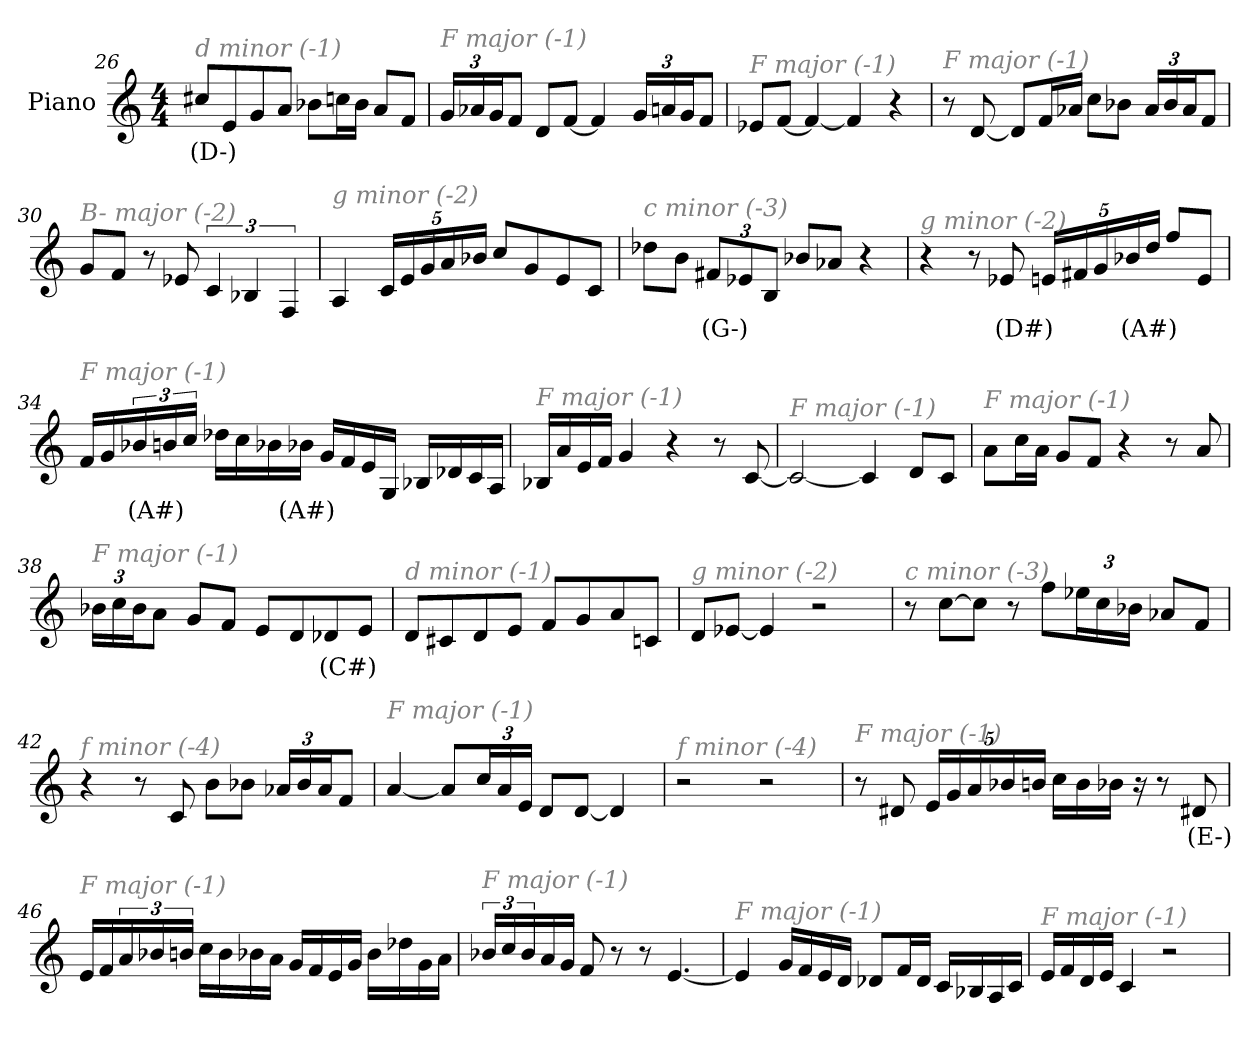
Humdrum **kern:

**kern	**text
*part1	*part1
*staff1	*staff1
*I"Piano	*
*I'Pno	*
*clefG2	*
*k[]	*
*M4/4	*
=26	=26
!LO:TX:i:color=#808080:t=d minor (-1)	!
8cc#Xi/L	(D-)
8e/	.
8g/	.
8a/J	.
8b-X\L	.
16cc\L	.
16b-\JJ	.
8a/L	.
8f/J	.
=27	=27
*Xbrackettup	*
!LO:TX:i:color=#808080:t=F major (-1)	!
24g/LL	.
24a-X/	.
24g/J	.
8f/J	.
8d/L	.
[8f/J	.
4f/]	.
24g/LL	.
24an/	.
24g/J	.
8f/J	.
!!LO:LB:g=z
=28	=28
!LO:TX:i:color=#808080:t=F major (-1)	!
8e-X/L	.
[8f/J	.
4f/_	.
4f/]	.
4r	.
=29	=29
!LO:TX:i:color=#808080:t=F major (-1)	!
8r	.
[8d/	.
8d/L]	.
16f/L	.
16a-X/JJ	.
8cc\L	.
8b-X\J	.
24a-/LL	.
24b-/	.
24a-/J	.
8f/J	.
=30	=30
!LO:TX:i:color=#808080:t=B- major (-2)	!
8g/L	.
8f/J	.
8r	.
8e-X/	.
*brackettup	*
6c/	.
6B-X/	.
6F/	.
=31	=31
!LO:TX:i:color=#808080:t=g minor (-2)	!
4A/	.
*Xbrackettup	*
20c/LL	.
20e/	.
20g/	.
20a/	.
20b-X/JJ	.
8cc/L	.
8g/	.
8e/	.
8c/J	.
!!LO:LB:g=z
=32	=32
!LO:TX:i:color=#808080:t=c minor (-3)	!
8dd-X\L	.
8b\J	.
12f#Xi/L	(G-)
12e-X/	.
12B/J	.
8b-X/L	.
8a-X/J	.
4r	.
=33	=33
!LO:TX:i:color=#808080:t=g minor (-2)	!
4r	.
8r	.
8e-Xi/	(D#)
20e/LL	.
20f#X/	.
20g/	.
20b-Xi/	(A#)
20dd/JJ	.
8ff/L	.
8e/J	.
=34	=34
!LO:TX:i:color=#808080:t=F major (-1)	!
16f/LL	.
16g/	.
*brackettup	*
24b-Xi/	(A#)
24b/	.
24cc/JJ	.
16dd-X\LL	.
16cc\	.
16b-X\	.
16b-Xi\JJ	(A#)
16g/LL	.
16f/	.
16e/	.
16G/JJ	.
16B-X/LL	.
16d-X/	.
16c/	.
16A/JJ	.
!!LO:LB:g=z
=35	=35
!LO:TX:i:color=#808080:t=F major (-1)	!
16B-X/LL	.
16a/	.
16e/	.
16f/JJ	.
4g/	.
4r	.
8r	.
[8c/	.
=36	=36
!LO:TX:i:color=#808080:t=F major (-1)	!
2c/_	.
4c/]	.
8d/L	.
8c/J	.
=37	=37
!LO:TX:i:color=#808080:t=F major (-1)	!
8a\L	.
16cc\L	.
16a\JJ	.
8g/L	.
8f/J	.
4r	.
8r	.
8a/	.
=38	=38
*Xbrackettup	*
!LO:TX:i:color=#808080:t=F major (-1)	!
24b-X\LL	.
24cc\	.
24b-\J	.
8a\J	.
8g/L	.
8f/J	.
8e/L	.
8d/	.
8d-Xi/	(C#)
8e/J	.
!!LO:PB:g=z
=39	=39
!LO:TX:i:color=#808080:t=d minor (-1)	!
8d/L	.
8c#X/	.
8d/	.
8e/J	.
8f/L	.
8g/	.
8a/	.
8cn/J	.
=40	=40
!LO:TX:i:color=#808080:t=g minor (-2)	!
8d/L	.
[8e-X/J	.
4e-/]	.
2r	.
=41	=41
!LO:TX:i:color=#808080:t=c minor (-3)	!
8r	.
[8cc\L	.
8cc\J]	.
8r	.
8ff\L	.
24ee-X\L	.
24cc\	.
24b-X\JJ	.
8a-X/L	.
8f/J	.
=42	=42
!LO:TX:i:color=#808080:t=f minor (-4)	!
4r	.
8r	.
8c/	.
8b\L	.
8b-X\J	.
24a-X/LL	.
24b-/	.
24a-/J	.
8f/J	.
!!LO:LB:g=z
=43	=43
!LO:TX:i:color=#808080:t=F major (-1)	!
[4a/	.
8a/L]	.
24cc/L	.
24a/	.
24e/JJ	.
8d/L	.
[8d/J	.
4d/]	.
=44	=44
!LO:TX:i:color=#808080:t=f minor (-4)	!
2r	.
2r	.
=45	=45
!LO:TX:i:color=#808080:t=F major (-1)	!
8r	.
8d#X/	.
20e/LL	.
20g/	.
20a/	.
20b-X/	.
20bn/JJ	.
16cc\LL	.
16b\	.
16b-X\JJ	.
16r	.
8r	.
8d#Xi/	(E-)
!!LO:LB:g=z
=46	=46
!LO:TX:i:color=#808080:t=F major (-1)	!
16e/LL	.
16f/	.
*brackettup	*
24a/	.
24b-X/	.
24bn/JJ	.
16cc\LL	.
16b\	.
16b-X\	.
16a\JJ	.
16g/LL	.
16f/	.
16e/	.
16g/JJ	.
16b-\LL	.
16dd-X\	.
16g\	.
16a\JJ	.
=47	=47
!LO:TX:i:color=#808080:t=F major (-1)	!
24b-X/LL	.
24cc/	.
24b-/	.
16a/	.
16g/JJ	.
8f/	.
8r	.
8r	.
[4.e/	.
=48	=48
!LO:TX:i:color=#808080:t=F major (-1)	!
4e/]	.
16g/LL	.
16f/	.
16e/	.
16d/JJ	.
8d-X/L	.
16f/L	.
16d-/JJ	.
16c/LL	.
16B-X/	.
16A/	.
16c/JJ	.
!!LO:LB:g=z
=49	=49
!LO:TX:i:color=#808080:t=F major (-1)	!
16e/LL	.
16f/	.
16d/	.
16e/JJ	.
4c/	.
2r	.
=	=
*-	*-
